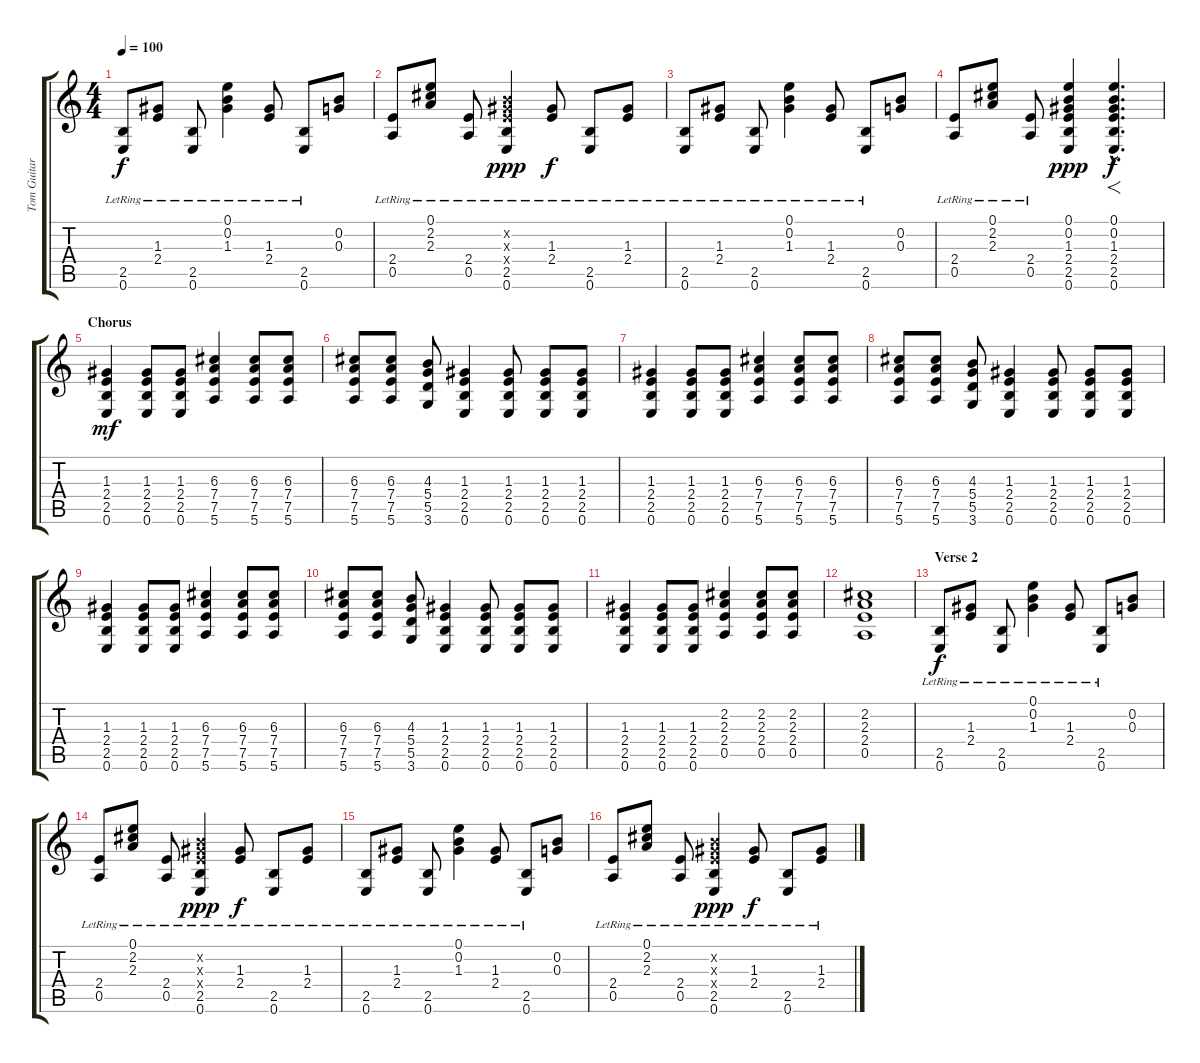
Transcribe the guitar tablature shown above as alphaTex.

\track ("Tom Guitars" "Tom Guitar") {instrument overdrivenguitar}
\staff {score tabs}
\tuning (E4 B3 G3 D3 A2 E2) {hide}
\ts (4 4)
\tempo 100
\clef g2
\ks c
(2.5{lr} 0.6{lr}).8{dy f} (1.3{lr} 2.4{lr}).8 (2.5{lr} 0.6{lr}).8 (0.1{lr} 0.2{lr} 1.3{lr}).4 (1.3{lr} 2.4{lr}).8 (2.5{lr} 0.6{lr}).8 (0.2 0.3).8 |
(2.4{lr} 0.5{lr}).8 (0.1{lr} 2.2{lr} 2.3{lr}).8 (2.4{lr} 0.5{lr}).8 (0.2{x} 1.3{x} 2.4{x} 2.5{lr} 0.6{lr}).4{dy ppp} (1.3{lr} 2.4{lr}).8{dy f} (2.5{lr} 0.6{lr}).8 (1.3{lr} 2.4{lr}).8 |
(2.5{lr} 0.6{lr}).8 (1.3{lr} 2.4{lr}).8 (2.5{lr} 0.6{lr}).8 (0.1{lr} 0.2{lr} 1.3{lr}).4 (1.3{lr} 2.4{lr}).8 (2.5{lr} 0.6{lr}).8 (0.2 0.3).8 |
(2.4{lr} 0.5{lr}).8 (0.1{lr} 2.2{lr} 2.3{lr}).8 (2.4{lr} 0.5{lr}).8 (0.1 0.2 1.3 2.4 2.5 0.6).4{dy ppp} (0.1{hac} 0.2{hac} 1.3{hac} 2.4{hac} 2.5{hac} 0.6{hac}).4{f d dy f instrument overdrivenguitar} |
\section ("" "Chorus")
(1.3 2.4 2.5 0.6).4{dy mf} (1.3 2.4 2.5 0.6).8 (1.3 2.4 2.5 0.6).8 (6.3 7.4 7.5 5.6).4 (6.3 7.4 7.5 5.6).8 (6.3 7.4 7.5 5.6).8 |
(6.3 7.4 7.5 5.6).8 (6.3 7.4 7.5 5.6).8 (4.3 5.4 5.5 3.6).8 (1.3 2.4 2.5 0.6).4 (1.3 2.4 2.5 0.6).8 (1.3 2.4 2.5 0.6).8 (1.3 2.4 2.5 0.6).8 |
(1.3 2.4 2.5 0.6).4 (1.3 2.4 2.5 0.6).8 (1.3 2.4 2.5 0.6).8 (6.3 7.4 7.5 5.6).4 (6.3 7.4 7.5 5.6).8 (6.3 7.4 7.5 5.6).8 |
(6.3 7.4 7.5 5.6).8 (6.3 7.4 7.5 5.6).8 (4.3 5.4 5.5 3.6).8 (1.3 2.4 2.5 0.6).4 (1.3 2.4 2.5 0.6).8 (1.3 2.4 2.5 0.6).8 (1.3 2.4 2.5 0.6).8 |
(1.3 2.4 2.5 0.6).4 (1.3 2.4 2.5 0.6).8 (1.3 2.4 2.5 0.6).8 (6.3 7.4 7.5 5.6).4 (6.3 7.4 7.5 5.6).8 (6.3 7.4 7.5 5.6).8 |
(6.3 7.4 7.5 5.6).8 (6.3 7.4 7.5 5.6).8 (4.3 5.4 5.5 3.6).8 (1.3 2.4 2.5 0.6).4 (1.3 2.4 2.5 0.6).8 (1.3 2.4 2.5 0.6).8 (1.3 2.4 2.5 0.6).8 |
(1.3 2.4 2.5 0.6).4 (1.3 2.4 2.5 0.6).8 (1.3 2.4 2.5 0.6).8 (2.2 2.3 2.4 0.5).4 (2.2 2.3 2.4 0.5).8 (2.2 2.3 2.4 0.5).8 |
(2.2 2.3 2.4 0.5).1 |
\section ("" "Verse 2")
(2.5{lr} 0.6{lr}).8{dy f instrument acousticguitarsteel} (1.3{lr} 2.4{lr}).8 (2.5{lr} 0.6{lr}).8 (0.1{lr} 0.2{lr} 1.3{lr}).4 (1.3{lr} 2.4{lr}).8 (2.5{lr} 0.6{lr}).8 (0.2 0.3).8 |
(2.4{lr} 0.5{lr}).8 (0.1{lr} 2.2{lr} 2.3{lr}).8 (2.4{lr} 0.5{lr}).8 (0.2{x} 1.3{x} 2.4{x} 2.5{lr} 0.6{lr}).4{dy ppp} (1.3{lr} 2.4{lr}).8{dy f} (2.5{lr} 0.6{lr}).8 (1.3{lr} 2.4{lr}).8 |
(2.5{lr} 0.6{lr}).8 (1.3{lr} 2.4{lr}).8 (2.5{lr} 0.6{lr}).8 (0.1{lr} 0.2{lr} 1.3{lr}).4 (1.3{lr} 2.4{lr}).8 (2.5{lr} 0.6{lr}).8 (0.2 0.3).8 |
(2.4{lr} 0.5{lr}).8 (0.1{lr} 2.2{lr} 2.3{lr}).8 (2.4{lr} 0.5{lr}).8 (0.2{x} 1.3{x} 2.4{x} 2.5{lr} 0.6{lr}).4{dy ppp} (1.3{lr} 2.4{lr}).8{dy f} (2.5{lr} 0.6{lr}).8 (1.3{lr} 2.4{lr}).8
